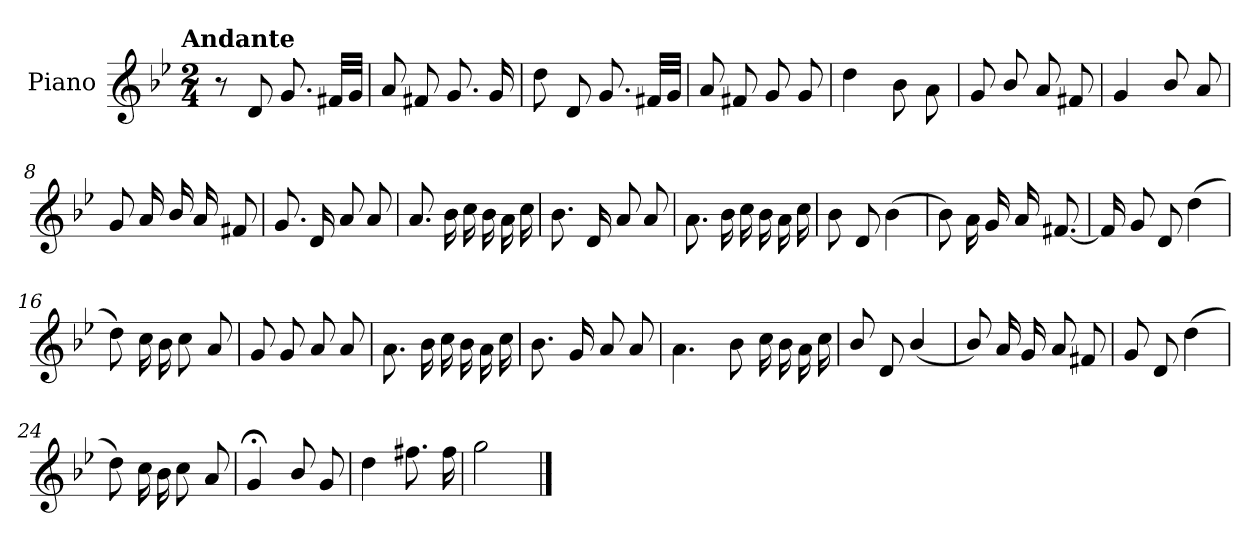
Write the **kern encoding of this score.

**kern
*part1
*staff1
*I"Piano
*I'Pno.
*clefG2
*k[b-e-]
!!LO:TX:omd:t=Andante
*M2/4
*MM91
=1
8r
8d/
8.g/
32f#X/LLL
32g/JJJ
=2
8a/
8f#X/
8.g/
16g/
=3
8dd\
8d/
8.g/
32f#X/LLL
32g/JJJ
=4
8a/
8f#X/
8g/
8g/
=5
4dd\
8b-\
8a\
!!LO:LB:g=z
=6
8g/
8b-/
8a/
8f#X/
=7
4g/
8b-/
8a/
=8
8g/
16a/
16b-/
16a/
8f#X/
=9
8.g/
16d/
8a/
8a/
=10
8.a/
16b-\
16cc\
16b-\
16a\
16cc\
=11
8.b-\
16d/
8a/
8a/
!!LO:LB:g=z
=12
8.a\
16b-\
16cc\
16b-\
16a\
16cc\
=13
8b-\
8d/
(>4b-\
=14
8b-\)
16a\
16g/
16a/
[8.f#X/
=15
16f#/]
8g/
8d/
(>4dd\
=16
8dd\)
16cc\
16b-\
8cc\
8a/
=17
8g/
8g/
8a/
8a/
!!LO:LB:g=z
=18
8.a\
16b-\
16cc\
16b-\
16a\
16cc\
=19
8.b-\
16g/
8a/
8a/
=20
4.a\
8b-\
16cc\
16b-\
16a\
16cc\
=21
8b-/
8d/
(<4b-/
=22
8b-/)
16a/
16g/
8a/
8f#X/
!!LO:LB:g=z
=23
8g/
8d/
(>4dd\
=24
8dd\)
16cc\
16b-\
8cc\
8a/
=25
4g;</
8b-/
8g/
=26
4dd\
8.ff#X\
16ff#\
=27
2gg\
==
*-
